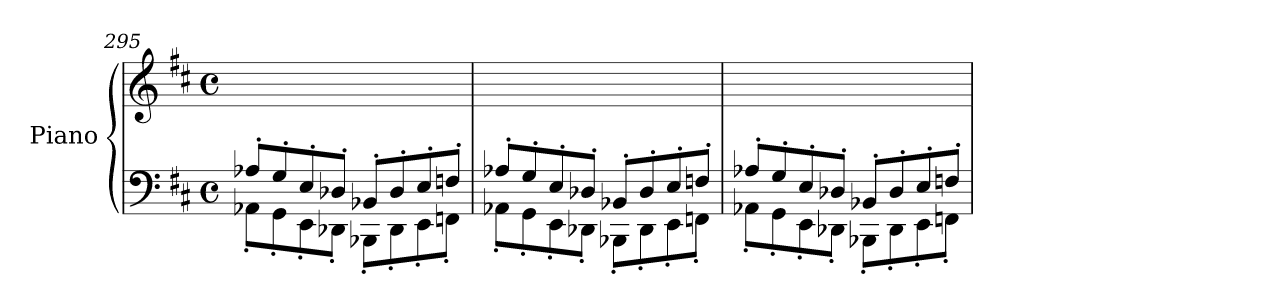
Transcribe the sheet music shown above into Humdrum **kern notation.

**kern	**kern
*part1	*part1
*staff2	*staff1
*I"Piano	*
*I'Pno	*
*clefF4	*clefG2
*k[f#c#]	*k[f#c#]
*M4/4	*M4/4
*met(c)	*met(c)
=295	=295
*^	*
8A-X'/L	8AA-X'\L	1ryy
8G'/	8GG'\	.
8E'/	8EE'\	.
8D-X'/J	8DD-X'\J	.
8BB-X'/L	8BBB-X'\L	.
8D-'/	8DD-'\	.
8E'/	8EE'\	.
8Fn'/J	8FFn'\J	.
!!LO:LB:g=z
=296	=296	=296
8A-X'/L	8AA-X'\L	1ryy
8G'/	8GG'\	.
8E'/	8EE'\	.
8D-X'/J	8DD-X'\J	.
8BB-X'/L	8BBB-X'\L	.
8D-'/	8DD-'\	.
8E'/	8EE'\	.
8Fn'/J	8FFn'\J	.
=297	=297	=297
8A-X'/L	8AA-X'\L	1ryy
8G'/	8GG'\	.
8E'/	8EE'\	.
8D-X'/J	8DD-X'\J	.
8BB-X'/L	8BBB-X'\L	.
8D-'/	8DD-'\	.
8E'/	8EE'\	.
8Fn'/J	8FFn'\J	.
*v	*v	*
=	=
*-	*-
